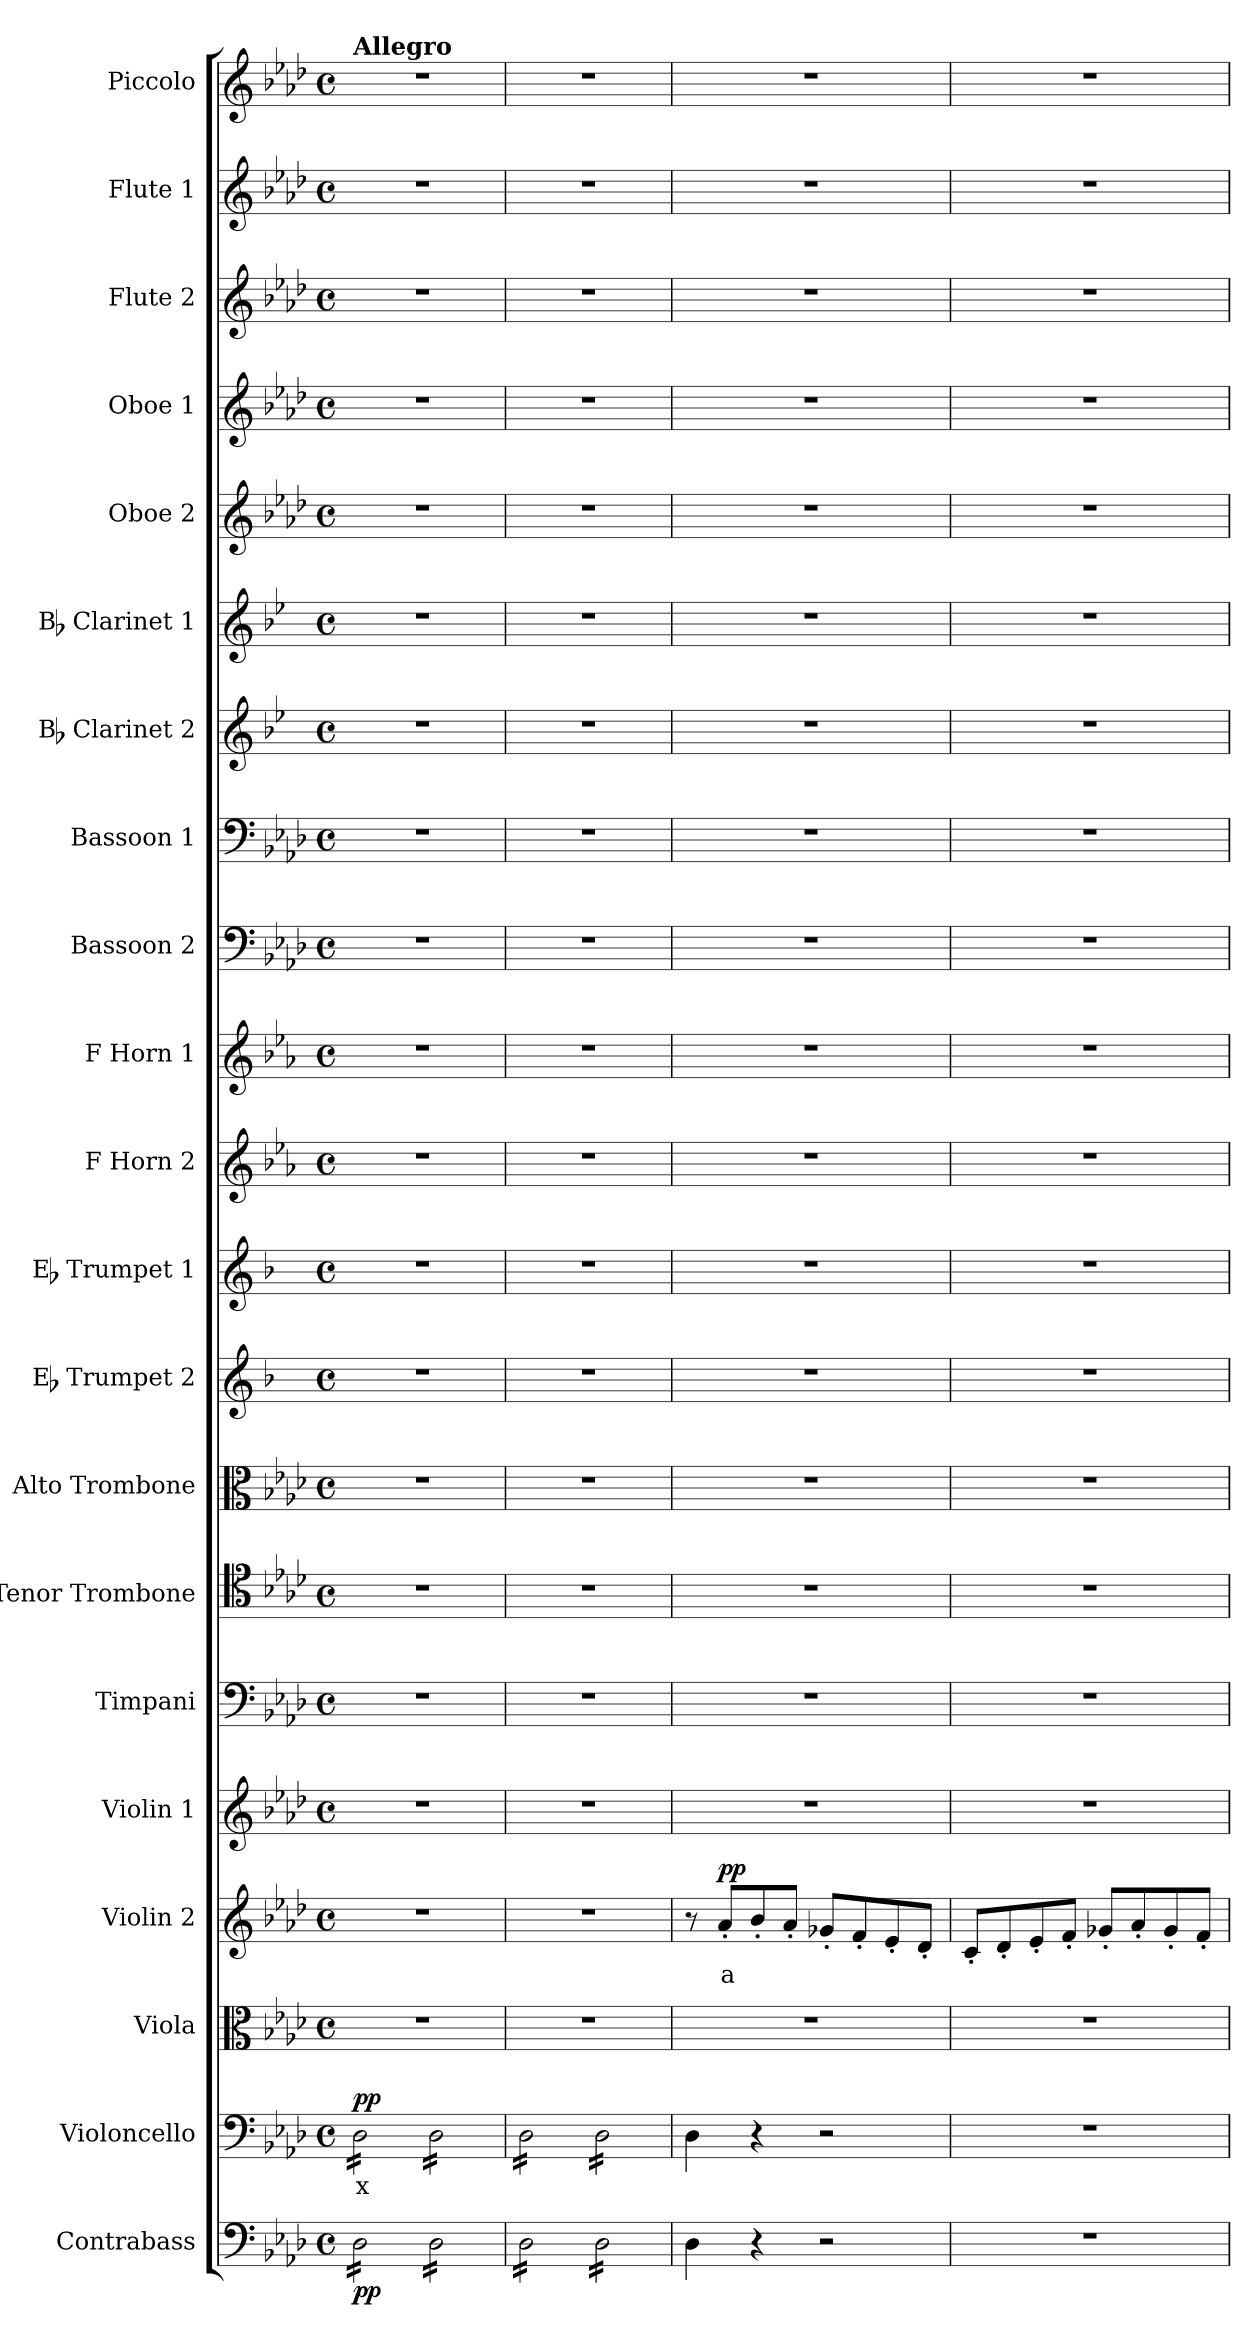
**kern	**dynam	**kern	**text	**dynam	**kern	**kern	**text	**dynam	**kern	**kern	**kern	**kern	**kern	**kern	**kern	**kern	**kern	**kern	**kern	**kern	**kern	**kern	**kern	**kern	**kern
*part21	*part21	*part20	*part20	*part20	*part19	*part18	*part18	*part18	*part17	*part16	*part15	*part14	*part13	*part12	*part11	*part10	*part9	*part8	*part7	*part6	*part5	*part4	*part3	*part2	*part1
*staff21	*staff21	*staff20	*staff20	*staff20	*staff19	*staff18	*staff18	*staff18	*staff17	*staff16	*staff15	*staff14	*staff13	*staff12	*staff11	*staff10	*staff9	*staff8	*staff7	*staff6	*staff5	*staff4	*staff3	*staff2	*staff1
*I"Contrabass	*	*I"Violoncello	*	*	*I"Viola	*I"Violin 2	*	*	*I"Violin 1	*I"Timpani	*I"Tenor Trombone	*I"Alto Trombone	*I"Eb Trumpet 2	*I"Eb Trumpet 1	*I"F Horn 2	*I"F Horn 1	*I"Bassoon 2	*I"Bassoon 1	*I"Bb Clarinet 2	*I"Bb Clarinet 1	*I"Oboe 2	*I"Oboe 1	*I"Flute 2	*I"Flute 1	*I"Piccolo
*I'Cb	*	*I'Vc	*	*	*I'Vla	*I'Vln 2	*	*	*I'Vln 1	*I'Timp	*I'T Trb	*I'A Trb	*I'Tpt 2	*I'Tpt 1	*I'Hn 2	*I'Hn 1	*I'Bsn 2	*I'Bsn 1	*I'Cl 2	*I'Cl 1	*I'Ob 2	*I'Ob 1	*I'Fl 2	*I'Fl 1	*I'Picc
*clefF4	*	*clefF4	*	*	*clefC3	*clefG2	*	*	*clefG2	*clefF4	*clefC4	*clefC3	*clefG2	*clefG2	*clefG2	*clefG2	*clefF4	*clefF4	*clefG2	*clefG2	*clefG2	*clefG2	*clefG2	*clefG2	*clefG2
*ITrd7c12	*	*	*	*	*	*	*	*	*	*	*	*	*ITrd-2c-3	*ITrd-2c-3	*ITrd4c7	*ITrd4c7	*	*	*ITrd1c2	*ITrd1c2	*	*	*	*	*ITrd-7c-12
*k[b-e-a-d-]	*	*k[b-e-a-d-]	*	*	*k[b-e-a-d-]	*k[b-e-a-d-]	*	*	*k[b-e-a-d-]	*k[b-e-a-d-]	*k[b-e-a-d-]	*k[b-e-a-d-]	*k[b-e-a-d-]	*k[b-e-a-d-]	*k[b-e-a-d-]	*k[b-e-a-d-]	*k[b-e-a-d-]	*k[b-e-a-d-]	*k[b-e-a-d-]	*k[b-e-a-d-]	*k[b-e-a-d-]	*k[b-e-a-d-]	*k[b-e-a-d-]	*k[b-e-a-d-]	*k[b-e-a-d-]
*M4/4	*	*M4/4	*	*	*M4/4	*M4/4	*	*	*M4/4	*M4/4	*M4/4	*M4/4	*M4/4	*M4/4	*M4/4	*M4/4	*M4/4	*M4/4	*M4/4	*M4/4	*M4/4	*M4/4	*M4/4	*M4/4	*M4/4
*met(c)	*	*met(c)	*	*	*met(c)	*met(c)	*	*	*met(c)	*met(c)	*met(c)	*met(c)	*met(c)	*met(c)	*met(c)	*met(c)	*met(c)	*met(c)	*met(c)	*met(c)	*met(c)	*met(c)	*met(c)	*met(c)	*met(c)
*MM160	*	*MM160	*	*	*MM160	*MM160	*	*	*MM160	*MM160	*MM160	*MM160	*MM160	*MM160	*MM160	*MM160	*MM160	*MM160	*MM160	*MM160	*MM160	*MM160	*MM160	*MM160	*MM160
=1	=1	=1	=1	=1	=1	=1	=1	=1	=1	=1	=1	=1	=1	=1	=1	=1	=1	=1	=1	=1	=1	=1	=1	=1	=1
!	!	!	!	!	!	!	!	!	!	!	!	!	!	!	!	!	!	!	!	!	!	!	!	!	!LO:TX:a:B:t=Allegro
!	!LO:DY:b	!	!LO:LY:b:color=#FF0000	!LO:DY:b	!	!	!	!	!	!	!	!	!	!	!	!	!	!	!	!	!	!	!	!	!
*tremolo	*	*	*	*	*	*	*	*	*	*	*	*	*	*	*	*	*	*	*	*	*	*	*	*	*
*	*	*tremolo	*	*	*	*	*	*	*	*	*	*	*	*	*	*	*	*	*	*	*	*	*	*	*
16DD-\LL	pp	16D-\LL	x	pp	1r	1r	.	.	1r	1r	1r	1r	1r	1r	1r	1r	1r	1r	1r	1r	1r	1r	1r	1r	1r
16DD-\	.	16D-\	.	.	.	.	.	.	.	.	.	.	.	.	.	.	.	.	.	.	.	.	.	.	.
16DD-\	.	16D-\	.	.	.	.	.	.	.	.	.	.	.	.	.	.	.	.	.	.	.	.	.	.	.
16DD-\	.	16D-\	.	.	.	.	.	.	.	.	.	.	.	.	.	.	.	.	.	.	.	.	.	.	.
16DD-\	.	16D-\	.	.	.	.	.	.	.	.	.	.	.	.	.	.	.	.	.	.	.	.	.	.	.
16DD-\	.	16D-\	.	.	.	.	.	.	.	.	.	.	.	.	.	.	.	.	.	.	.	.	.	.	.
16DD-\	.	16D-\	.	.	.	.	.	.	.	.	.	.	.	.	.	.	.	.	.	.	.	.	.	.	.
16DD-\JJ	.	16D-\JJ	.	.	.	.	.	.	.	.	.	.	.	.	.	.	.	.	.	.	.	.	.	.	.
16DD-\LL	.	16D-\LL	.	.	.	.	.	.	.	.	.	.	.	.	.	.	.	.	.	.	.	.	.	.	.
16DD-\	.	16D-\	.	.	.	.	.	.	.	.	.	.	.	.	.	.	.	.	.	.	.	.	.	.	.
16DD-\	.	16D-\	.	.	.	.	.	.	.	.	.	.	.	.	.	.	.	.	.	.	.	.	.	.	.
16DD-\	.	16D-\	.	.	.	.	.	.	.	.	.	.	.	.	.	.	.	.	.	.	.	.	.	.	.
16DD-\	.	16D-\	.	.	.	.	.	.	.	.	.	.	.	.	.	.	.	.	.	.	.	.	.	.	.
16DD-\	.	16D-\	.	.	.	.	.	.	.	.	.	.	.	.	.	.	.	.	.	.	.	.	.	.	.
16DD-\	.	16D-\	.	.	.	.	.	.	.	.	.	.	.	.	.	.	.	.	.	.	.	.	.	.	.
16DD-\JJ	.	16D-\JJ	.	.	.	.	.	.	.	.	.	.	.	.	.	.	.	.	.	.	.	.	.	.	.
=2	=2	=2	=2	=2	=2	=2	=2	=2	=2	=2	=2	=2	=2	=2	=2	=2	=2	=2	=2	=2	=2	=2	=2	=2	=2
16DD-\LL	.	16D-\LL	.	.	1r	1r	.	.	1r	1r	1r	1r	1r	1r	1r	1r	1r	1r	1r	1r	1r	1r	1r	1r	1r
16DD-\	.	16D-\	.	.	.	.	.	.	.	.	.	.	.	.	.	.	.	.	.	.	.	.	.	.	.
16DD-\	.	16D-\	.	.	.	.	.	.	.	.	.	.	.	.	.	.	.	.	.	.	.	.	.	.	.
16DD-\	.	16D-\	.	.	.	.	.	.	.	.	.	.	.	.	.	.	.	.	.	.	.	.	.	.	.
16DD-\	.	16D-\	.	.	.	.	.	.	.	.	.	.	.	.	.	.	.	.	.	.	.	.	.	.	.
16DD-\	.	16D-\	.	.	.	.	.	.	.	.	.	.	.	.	.	.	.	.	.	.	.	.	.	.	.
16DD-\	.	16D-\	.	.	.	.	.	.	.	.	.	.	.	.	.	.	.	.	.	.	.	.	.	.	.
16DD-\JJ	.	16D-\JJ	.	.	.	.	.	.	.	.	.	.	.	.	.	.	.	.	.	.	.	.	.	.	.
16DD-\LL	.	16D-\LL	.	.	.	.	.	.	.	.	.	.	.	.	.	.	.	.	.	.	.	.	.	.	.
16DD-\	.	16D-\	.	.	.	.	.	.	.	.	.	.	.	.	.	.	.	.	.	.	.	.	.	.	.
16DD-\	.	16D-\	.	.	.	.	.	.	.	.	.	.	.	.	.	.	.	.	.	.	.	.	.	.	.
16DD-\	.	16D-\	.	.	.	.	.	.	.	.	.	.	.	.	.	.	.	.	.	.	.	.	.	.	.
16DD-\	.	16D-\	.	.	.	.	.	.	.	.	.	.	.	.	.	.	.	.	.	.	.	.	.	.	.
16DD-\	.	16D-\	.	.	.	.	.	.	.	.	.	.	.	.	.	.	.	.	.	.	.	.	.	.	.
16DD-\	.	16D-\	.	.	.	.	.	.	.	.	.	.	.	.	.	.	.	.	.	.	.	.	.	.	.
16DD-\JJ	.	16D-\JJ	.	.	.	.	.	.	.	.	.	.	.	.	.	.	.	.	.	.	.	.	.	.	.
*	*	*Xtremolo	*	*	*	*	*	*	*	*	*	*	*	*	*	*	*	*	*	*	*	*	*	*	*
*Xtremolo	*	*	*	*	*	*	*	*	*	*	*	*	*	*	*	*	*	*	*	*	*	*	*	*	*
=3	=3	=3	=3	=3	=3	=3	=3	=3	=3	=3	=3	=3	=3	=3	=3	=3	=3	=3	=3	=3	=3	=3	=3	=3	=3
4DD-\	.	4D-\	.	.	1r	8r	.	.	1r	1r	1r	1r	1r	1r	1r	1r	1r	1r	1r	1r	1r	1r	1r	1r	1r
!	!	!	!	!	!	!	!LO:LY:b:color=#FF0000	!LO:DY:b	!	!	!	!	!	!	!	!	!	!	!	!	!	!	!	!	!
.	.	.	.	.	.	8a-'/L	a	pp	.	.	.	.	.	.	.	.	.	.	.	.	.	.	.	.	.
4r	.	4r	.	.	.	8b-'/	.	.	.	.	.	.	.	.	.	.	.	.	.	.	.	.	.	.	.
.	.	.	.	.	.	8a-'/J	.	.	.	.	.	.	.	.	.	.	.	.	.	.	.	.	.	.	.
2r	.	2r	.	.	.	8g-X'/L	.	.	.	.	.	.	.	.	.	.	.	.	.	.	.	.	.	.	.
.	.	.	.	.	.	8f'/	.	.	.	.	.	.	.	.	.	.	.	.	.	.	.	.	.	.	.
.	.	.	.	.	.	8e-'/	.	.	.	.	.	.	.	.	.	.	.	.	.	.	.	.	.	.	.
.	.	.	.	.	.	8d-'/J	.	.	.	.	.	.	.	.	.	.	.	.	.	.	.	.	.	.	.
=4	=4	=4	=4	=4	=4	=4	=4	=4	=4	=4	=4	=4	=4	=4	=4	=4	=4	=4	=4	=4	=4	=4	=4	=4	=4
1r	.	1r	.	.	1r	8c'/L	.	.	1r	1r	1r	1r	1r	1r	1r	1r	1r	1r	1r	1r	1r	1r	1r	1r	1r
.	.	.	.	.	.	8d-'/	.	.	.	.	.	.	.	.	.	.	.	.	.	.	.	.	.	.	.
.	.	.	.	.	.	8e-'/	.	.	.	.	.	.	.	.	.	.	.	.	.	.	.	.	.	.	.
.	.	.	.	.	.	8f'/J	.	.	.	.	.	.	.	.	.	.	.	.	.	.	.	.	.	.	.
.	.	.	.	.	.	8g-X'/L	.	.	.	.	.	.	.	.	.	.	.	.	.	.	.	.	.	.	.
.	.	.	.	.	.	8a-'/	.	.	.	.	.	.	.	.	.	.	.	.	.	.	.	.	.	.	.
.	.	.	.	.	.	8g-'/	.	.	.	.	.	.	.	.	.	.	.	.	.	.	.	.	.	.	.
.	.	.	.	.	.	8f'/J	.	.	.	.	.	.	.	.	.	.	.	.	.	.	.	.	.	.	.
=	=	=	=	=	=	=	=	=	=	=	=	=	=	=	=	=	=	=	=	=	=	=	=	=	=
*-	*-	*-	*-	*-	*-	*-	*-	*-	*-	*-	*-	*-	*-	*-	*-	*-	*-	*-	*-	*-	*-	*-	*-	*-	*-
